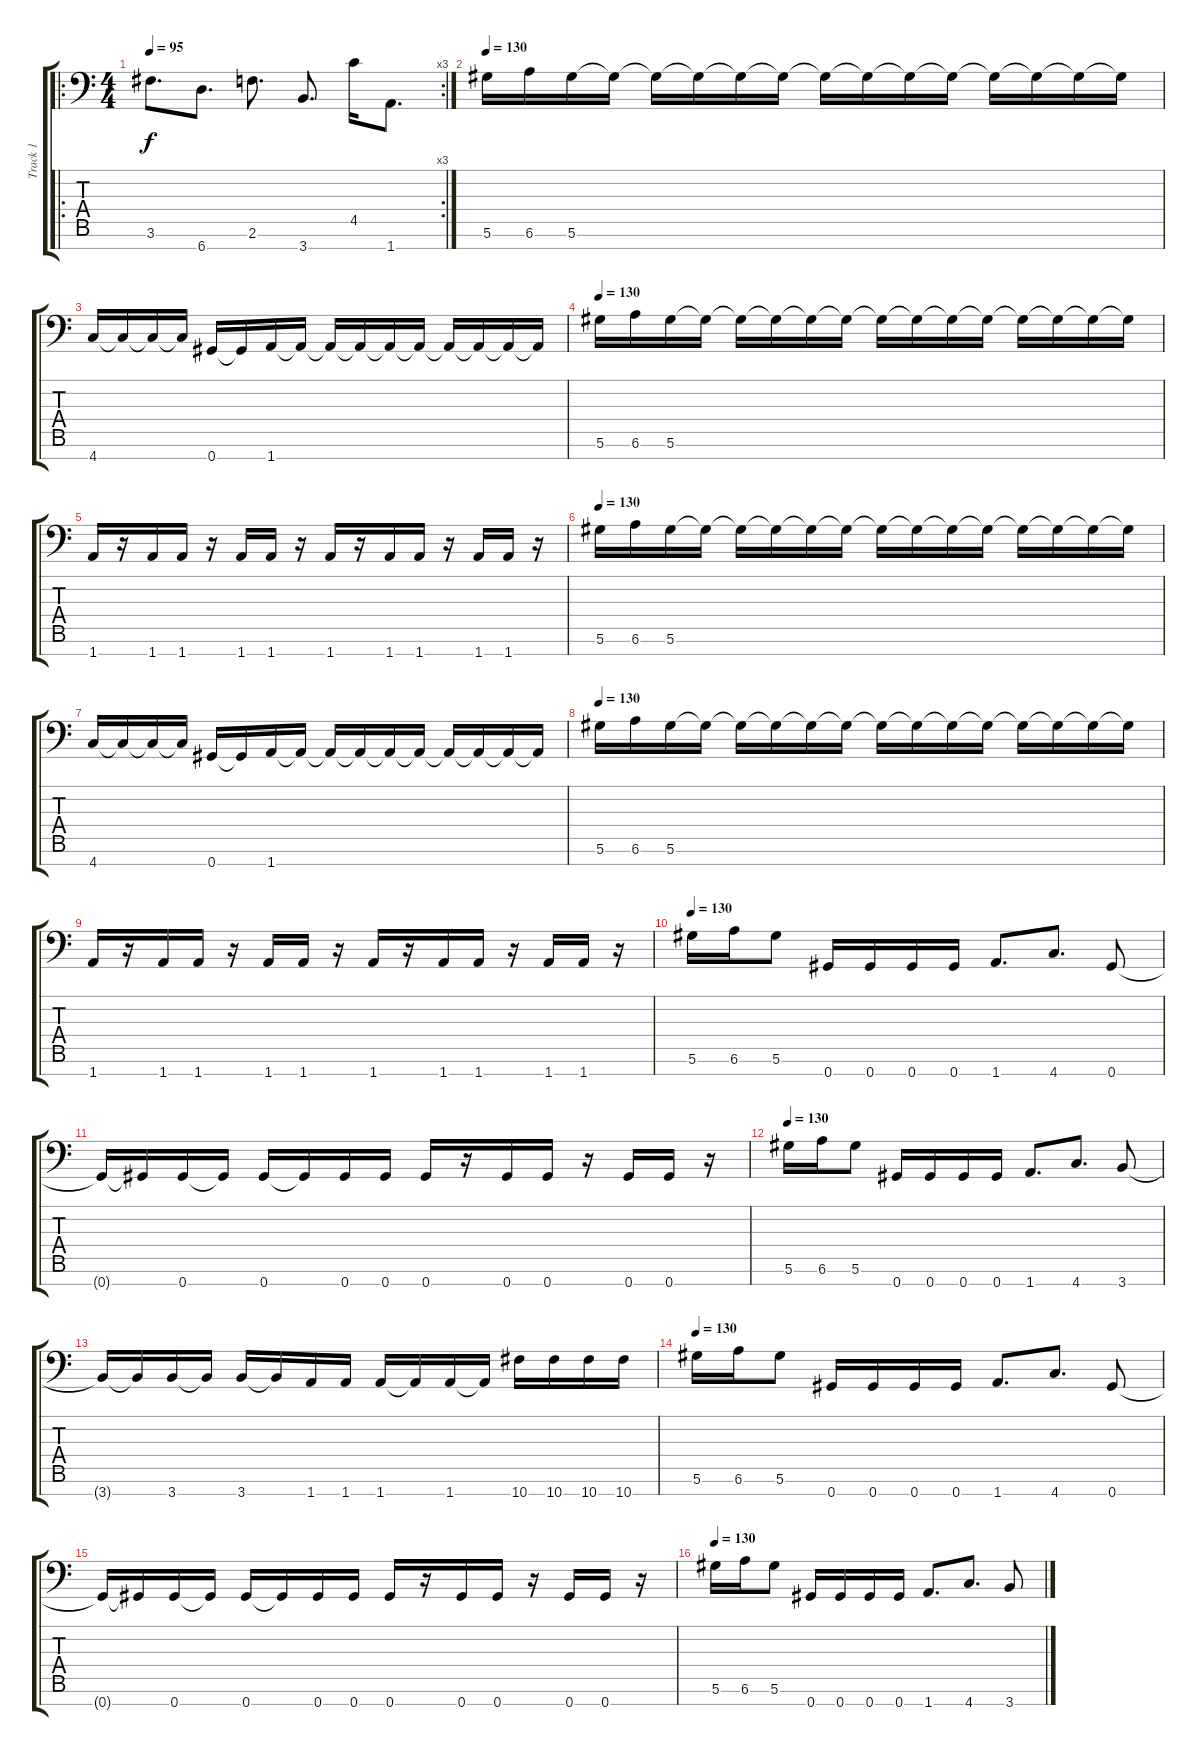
\track ("Track 1" "Track 1") {instrument overdrivenguitar}
\staff {score tabs}
\tuning (Eb4 Bb3 Gb3 Db3 Ab2 Eb2 Ab1) {hide}
\ro
\rc 3
\ts (4 4)
\tempo 95
\clef f4
\ks c
3.6.8{d dy f} 6.7.8{d} 2.6.8{d} 3.7.8{d} 4.5.16 1.7.8{d} |
\tempo 130
5.6.16 6.6.16 5.6.16 5.6{t}.16 5.6{t}.16 5.6{t}.16 5.6{t}.16 5.6{t}.16 5.6{t}.16 5.6{t}.16 5.6{t}.16 5.6{t}.16 5.6{t}.16 5.6{t}.16 5.6{t}.16 5.6{t}.16 |
4.7.16 4.7{t}.16 4.7{t}.16 4.7{t}.16 0.7.16 0.7{t}.16 1.7.16 1.7{t}.16 1.7{t}.16 1.7{t}.16 1.7{t}.16 1.7{t}.16 1.7{t}.16 1.7{t}.16 1.7{t}.16 1.7{t}.16 |
\tempo 130
5.6.16 6.6.16 5.6.16 5.6{t}.16 5.6{t}.16 5.6{t}.16 5.6{t}.16 5.6{t}.16 5.6{t}.16 5.6{t}.16 5.6{t}.16 5.6{t}.16 5.6{t}.16 5.6{t}.16 5.6{t}.16 5.6{t}.16 |
1.7.16 r.16 1.7.16 1.7.16 r.16 1.7.16 1.7.16 r.16 1.7.16 r.16 1.7.16 1.7.16 r.16 1.7.16 1.7.16 r.16 |
\tempo 130
5.6.16 6.6.16 5.6.16 5.6{t}.16 5.6{t}.16 5.6{t}.16 5.6{t}.16 5.6{t}.16 5.6{t}.16 5.6{t}.16 5.6{t}.16 5.6{t}.16 5.6{t}.16 5.6{t}.16 5.6{t}.16 5.6{t}.16 |
4.7.16 4.7{t}.16 4.7{t}.16 4.7{t}.16 0.7.16 0.7{t}.16 1.7.16 1.7{t}.16 1.7{t}.16 1.7{t}.16 1.7{t}.16 1.7{t}.16 1.7{t}.16 1.7{t}.16 1.7{t}.16 1.7{t}.16 |
\tempo 130
5.6.16 6.6.16 5.6.16 5.6{t}.16 5.6{t}.16 5.6{t}.16 5.6{t}.16 5.6{t}.16 5.6{t}.16 5.6{t}.16 5.6{t}.16 5.6{t}.16 5.6{t}.16 5.6{t}.16 5.6{t}.16 5.6{t}.16 |
1.7.16 r.16 1.7.16 1.7.16 r.16 1.7.16 1.7.16 r.16 1.7.16 r.16 1.7.16 1.7.16 r.16 1.7.16 1.7.16 r.16 |
\tempo 130
5.6.16 6.6.16 5.6.8 0.7.16 0.7.16 0.7.16 0.7.16 1.7.8{d} 4.7.8{d} 0.7.8 |
0.7{t}.16 0.7{t}.16 0.7.16 0.7{t}.16 0.7.16 0.7{t}.16 0.7.16 0.7.16 0.7.16 r.16 0.7.16 0.7.16 r.16 0.7.16 0.7.16 r.16 |
\tempo 130
5.6.16 6.6.16 5.6.8 0.7.16 0.7.16 0.7.16 0.7.16 1.7.8{d} 4.7.8{d} 3.7.8 |
3.7{t}.16 3.7{t}.16 3.7.16 3.7{t}.16 3.7.16 3.7{t}.16 1.7.16 1.7.16 1.7.16 1.7{t}.16 1.7.16 1.7{t}.16 10.7.16 10.7.16 10.7.16 10.7.16 |
\tempo 130
5.6.16 6.6.16 5.6.8 0.7.16 0.7.16 0.7.16 0.7.16 1.7.8{d} 4.7.8{d} 0.7.8 |
0.7{t}.16 0.7{t}.16 0.7.16 0.7{t}.16 0.7.16 0.7{t}.16 0.7.16 0.7.16 0.7.16 r.16 0.7.16 0.7.16 r.16 0.7.16 0.7.16 r.16 |
\tempo 130
5.6.16 6.6.16 5.6.8 0.7.16 0.7.16 0.7.16 0.7.16 1.7.8{d} 4.7.8{d} 3.7.8
